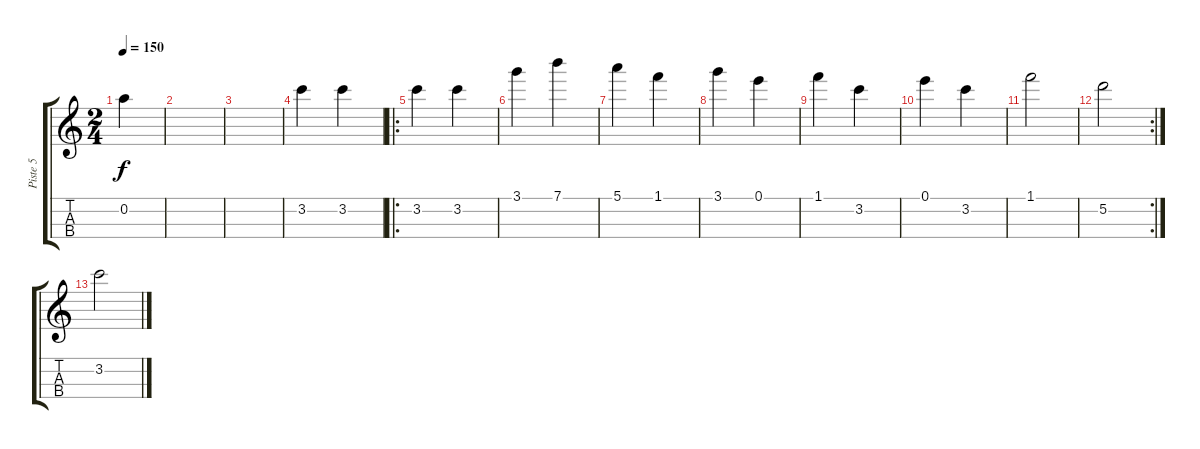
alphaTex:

\track ("Piste 5" "Piste 5") {instrument banjo}
\staff {score tabs}
\tuning (E5 A4 D4 G3) {hide}
\displaytranspose 12
\ts (2 4)
\tempo 150
\clef g2
\ks c
0.2.4{dy f} |
|
|
3.2.4 3.2.4 |
\ro
3.2.4 3.2.4 |
3.1.4 7.1.4 |
5.1.4 1.1.4 |
3.1.4 0.1.4 |
1.1.4 3.2.4 |
0.1.4 3.2.4 |
1.1.2 |
\rc 2
5.2.2 |
3.2.2
